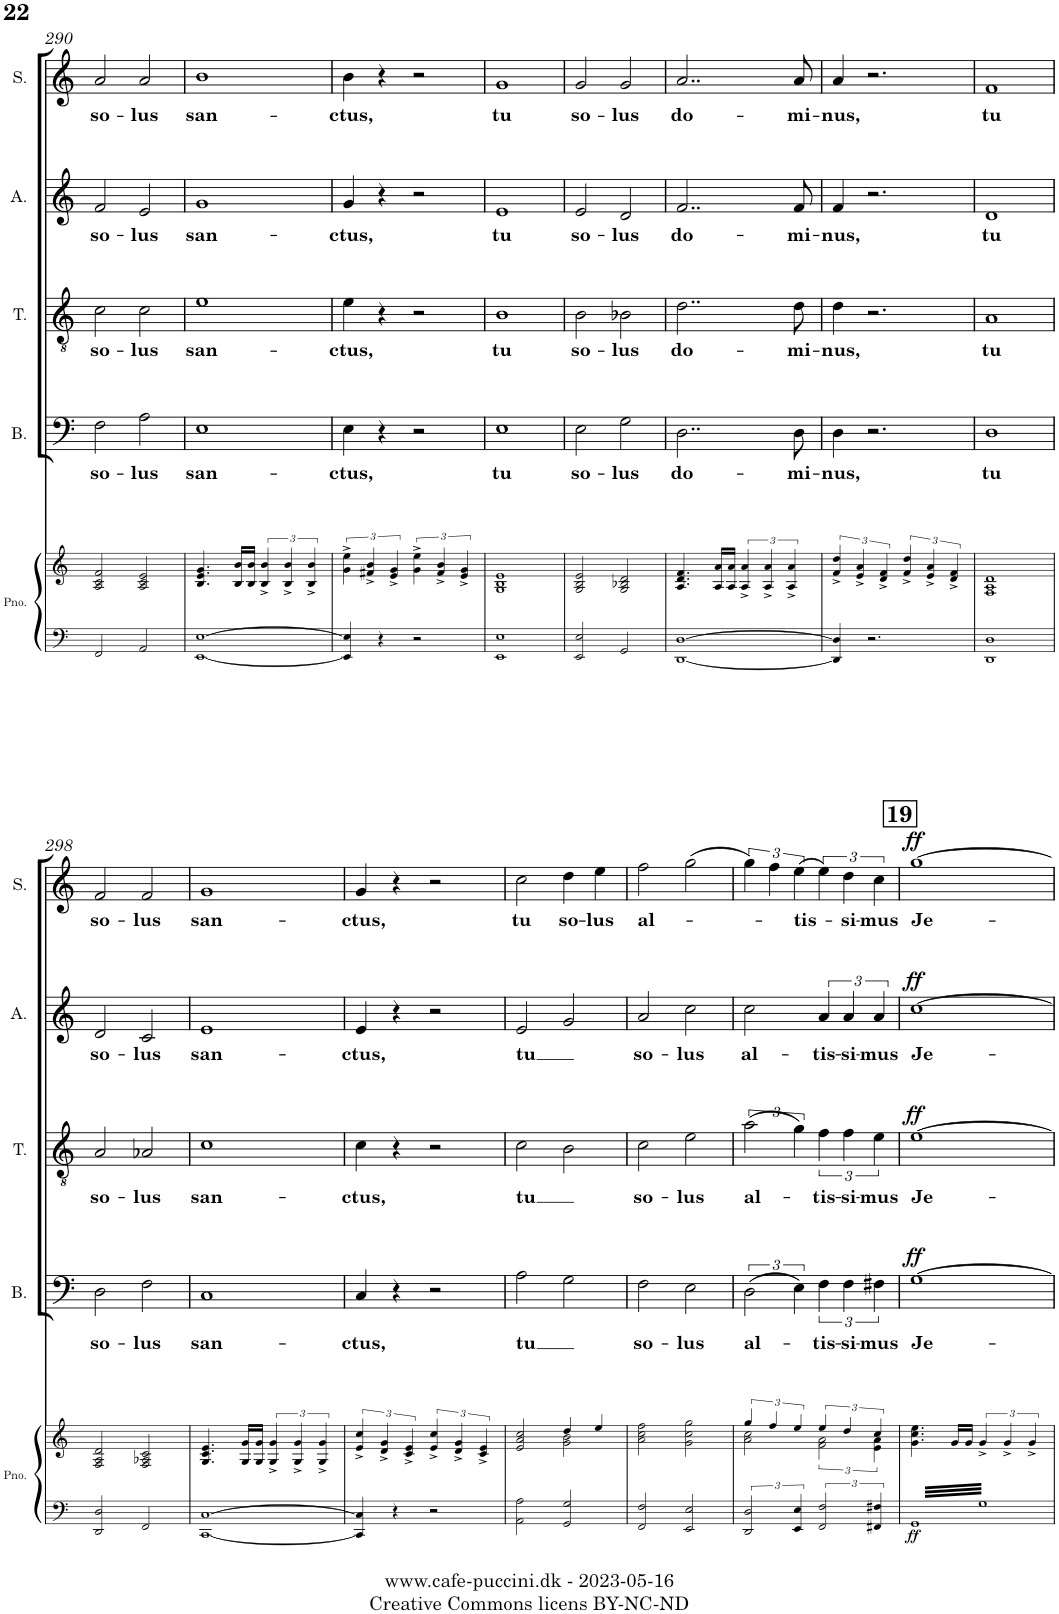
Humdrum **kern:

**kern	**kern	**dynam	**kern	**text	**dynam	**kern	**text	**dynam	**kern	**text	**dynam	**kern	**text	**dynam
*part5	*part5	*part5	*part4	*part4	*part4	*part3	*part3	*part3	*part2	*part2	*part2	*part1	*part1	*part1
*staff6	*staff5	*staff5/6	*staff4	*staff4	*staff4	*staff3	*staff3	*staff3	*staff2	*staff2	*staff2	*staff1	*staff1	*staff1
*I"Piano	*	*	*I"Bass	*	*	*I"Tenor	*	*	*I"Alto	*	*	*I"Soprano	*	*
*I'Pno.	*	*	*I'B.	*	*	*I'T.	*	*	*I'A.	*	*	*I'S.	*	*
!!LO:PB:g=z
*clefF4	*clefG2	*	*clefF4	*	*	*clefGv2	*	*	*clefG2	*	*	*clefG2	*	*
*k[]	*k[]	*	*k[]	*	*	*k[]	*	*	*k[]	*	*	*k[]	*	*
*M2/2	*M2/2	*	*M2/2	*	*	*M2/2	*	*	*M2/2	*	*	*M2/2	*	*
*met(c|)	*met(c|)	*	*met(c|)	*	*	*met(c|)	*	*	*met(c|)	*	*	*met(c|)	*	*
=290	=290	=290	=290	=290	=290	=290	=290	=290	=290	=290	=290	=290	=290	=290
!	!	!	!	!LO:LY:b	!	!	!LO:LY:b	!	!	!LO:LY:b	!	!	!LO:LY:b	!
2FF/	2A/ 2c/ 2f/	.	2F\	so-	.	2c\	so-	.	2f/	so-	.	2a/	so-	.
!	!	!	!	!LO:LY:b	!	!	!LO:LY:b	!	!	!LO:LY:b	!	!	!LO:LY:b	!
2AA/	2A/ 2c/ 2e/	.	2A\	-lus	.	2c\	-lus	.	2e/	-lus	.	2a/	-lus	.
=291	=291	=291	=291	=291	=291	=291	=291	=291	=291	=291	=291	=291	=291	=291
!	!	!	!	!LO:LY:b	!	!	!LO:LY:b	!	!	!LO:LY:b	!	!	!LO:LY:b	!
[1EE [1E	4.B/ 4.e/ 4.g/	.	1E	san-	.	1e	san-	.	1g	san-	.	1b	san-	.
.	16B/ 16b/LL	.	.	.	.	.	.	.	.	.	.	.	.	.
.	16B/ 16b/JJ	.	.	.	.	.	.	.	.	.	.	.	.	.
.	6B/^ 6b/^	.	.	.	.	.	.	.	.	.	.	.	.	.
.	6B/^ 6b/^	.	.	.	.	.	.	.	.	.	.	.	.	.
.	6B/^ 6b/^	.	.	.	.	.	.	.	.	.	.	.	.	.
=292	=292	=292	=292	=292	=292	=292	=292	=292	=292	=292	=292	=292	=292	=292
!	!	!	!	!LO:LY:b	!	!	!LO:LY:b	!	!	!LO:LY:b	!	!	!LO:LY:b	!
4EE/] 4E/]	6g\^ 6ee\^	.	4E\	-ctus,	.	4e\	-ctus,	.	4g/	-ctus,	.	4b\	-ctus,	.
.	6f#X/^ 6b/^	.	.	.	.	.	.	.	.	.	.	.	.	.
4r	.	.	4r	.	.	4r	.	.	4r	.	.	4r	.	.
.	6e/^ 6g/^	.	.	.	.	.	.	.	.	.	.	.	.	.
2r	6g\^ 6ee\^	.	2r	.	.	2r	.	.	2r	.	.	2r	.	.
.	6f#/^ 6b/^	.	.	.	.	.	.	.	.	.	.	.	.	.
.	6e/^ 6g/^	.	.	.	.	.	.	.	.	.	.	.	.	.
=293	=293	=293	=293	=293	=293	=293	=293	=293	=293	=293	=293	=293	=293	=293
!	!	!	!	!LO:LY:b	!	!	!LO:LY:b	!	!	!LO:LY:b	!	!	!LO:LY:b	!
1EE 1E	1G 1B 1e	.	1E	tu	.	1B	tu	.	1e	tu	.	1g	tu	.
=294	=294	=294	=294	=294	=294	=294	=294	=294	=294	=294	=294	=294	=294	=294
!	!	!	!	!LO:LY:b	!	!	!LO:LY:b	!	!	!LO:LY:b	!	!	!LO:LY:b	!
2EE/ 2E/	2G/ 2B/ 2e/	.	2E\	so-	.	2B\	so-	.	2e/	so-	.	2g/	so-	.
!	!	!	!	!LO:LY:b	!	!	!LO:LY:b	!	!	!LO:LY:b	!	!	!LO:LY:b	!
2GG/	2G/ 2B-X/ 2d/	.	2G\	-lus	.	2B-X\	-lus	.	2d/	-lus	.	2g/	-lus	.
=295	=295	=295	=295	=295	=295	=295	=295	=295	=295	=295	=295	=295	=295	=295
!	!	!	!	!LO:LY:b	!	!	!LO:LY:b	!	!	!LO:LY:b	!	!	!LO:LY:b	!
[1DD [1D	4.A/ 4.d/ 4.f/	.	2..D\	do-	.	2..d\	do-	.	2..f/	do-	.	2..a/	do-	.
.	16A/ 16a/LL	.	.	.	.	.	.	.	.	.	.	.	.	.
.	16A/ 16a/JJ	.	.	.	.	.	.	.	.	.	.	.	.	.
.	6A/^ 6a/^	.	.	.	.	.	.	.	.	.	.	.	.	.
.	6A/^ 6a/^	.	.	.	.	.	.	.	.	.	.	.	.	.
.	6A/^ 6a/^	.	.	.	.	.	.	.	.	.	.	.	.	.
!	!	!	!	!LO:LY:b	!	!	!LO:LY:b	!	!	!LO:LY:b	!	!	!LO:LY:b	!
.	.	.	8D\	-mi-	.	8d\	-mi-	.	8f/	-mi-	.	8a/	-mi-	.
=296	=296	=296	=296	=296	=296	=296	=296	=296	=296	=296	=296	=296	=296	=296
!	!	!	!	!LO:LY:b	!	!	!LO:LY:b	!	!	!LO:LY:b	!	!	!LO:LY:b	!
4DD/] 4D/]	6f/^ 6dd/^	.	4D\	-nus,	.	4d\	-nus,	.	4f/	-nus,	.	4a/	-nus,	.
.	6e/^ 6a/^	.	.	.	.	.	.	.	.	.	.	.	.	.
2.r	.	.	2.r	.	.	2.r	.	.	2.r	.	.	2.r	.	.
.	6d/^ 6f/^	.	.	.	.	.	.	.	.	.	.	.	.	.
.	6f/^ 6dd/^	.	.	.	.	.	.	.	.	.	.	.	.	.
.	6e/^ 6a/^	.	.	.	.	.	.	.	.	.	.	.	.	.
.	6d/^ 6f/^	.	.	.	.	.	.	.	.	.	.	.	.	.
=297	=297	=297	=297	=297	=297	=297	=297	=297	=297	=297	=297	=297	=297	=297
!	!	!	!	!LO:LY:b	!	!	!LO:LY:b	!	!	!LO:LY:b	!	!	!LO:LY:b	!
1DD 1D	1F 1A 1d	.	1D	tu	.	1A	tu	.	1d	tu	.	1f	tu	.
!!LO:LB:g=z
=298	=298	=298	=298	=298	=298	=298	=298	=298	=298	=298	=298	=298	=298	=298
!	!	!	!	!LO:LY:b	!	!	!LO:LY:b	!	!	!LO:LY:b	!	!	!LO:LY:b	!
2DD/ 2D/	2F/ 2A/ 2d/	.	2D\	so-	.	2A/	so-	.	2d/	so-	.	2f/	so-	.
!	!	!	!	!LO:LY:b	!	!	!LO:LY:b	!	!	!LO:LY:b	!	!	!LO:LY:b	!
2FF/	2F/ 2A-X/ 2c/	.	2F\	-lus	.	2A-X/	-lus	.	2c/	-lus	.	2f/	-lus	.
=299	=299	=299	=299	=299	=299	=299	=299	=299	=299	=299	=299	=299	=299	=299
!	!	!	!	!LO:LY:b	!	!	!LO:LY:b	!	!	!LO:LY:b	!	!	!LO:LY:b	!
[1CC [1C	4.G/ 4.c/ 4.e/	.	1C	san-	.	1c	san-	.	1e	san-	.	1g	san-	.
.	16G/ 16g/LL	.	.	.	.	.	.	.	.	.	.	.	.	.
.	16G/ 16g/JJ	.	.	.	.	.	.	.	.	.	.	.	.	.
.	6G/^ 6g/^	.	.	.	.	.	.	.	.	.	.	.	.	.
.	6G/^ 6g/^	.	.	.	.	.	.	.	.	.	.	.	.	.
.	6G/^ 6g/^	.	.	.	.	.	.	.	.	.	.	.	.	.
=300	=300	=300	=300	=300	=300	=300	=300	=300	=300	=300	=300	=300	=300	=300
!	!	!	!	!LO:LY:b	!	!	!LO:LY:b	!	!	!LO:LY:b	!	!	!LO:LY:b	!
4CC/] 4C/]	6e/^ 6cc/^	.	4C/	-ctus,	.	4c\	-ctus,	.	4e/	-ctus,	.	4g/	-ctus,	.
.	6d/^ 6g/^	.	.	.	.	.	.	.	.	.	.	.	.	.
4r	.	.	4r	.	.	4r	.	.	4r	.	.	4r	.	.
.	6c/^ 6e/^	.	.	.	.	.	.	.	.	.	.	.	.	.
2r	6e/^ 6cc/^	.	2r	.	.	2r	.	.	2r	.	.	2r	.	.
.	6d/^ 6g/^	.	.	.	.	.	.	.	.	.	.	.	.	.
.	6c/^ 6e/^	.	.	.	.	.	.	.	.	.	.	.	.	.
=301	=301	=301	=301	=301	=301	=301	=301	=301	=301	=301	=301	=301	=301	=301
*	*^	*	*	*	*	*	*	*	*	*	*	*	*	*
!	!	!	!	!	!LO:LY:b	!	!	!LO:LY:b	!	!	!LO:LY:b	!	!	!LO:LY:b	!
2AA\ 2A\	2e/ 2a/ 2cc/	2ryy	.	2A\	tu	.	2c\	tu	.	2e/	tu	.	2cc\	tu	.
!	!	!	!	!	!	!	!	!	!	!	!	!	!	!LO:LY:b	!
2GG/ 2G/	4dd/	2g\ 2b\	.	2G\	.	.	2B\	.	.	2g/	.	.	4dd\	so-	.
!	!	!	!	!	!	!	!	!	!	!	!	!	!	!LO:LY:b	!
.	4ee/	.	.	.	.	.	.	.	.	.	.	.	4ee\	-lus	.
*	*v	*v	*	*	*	*	*	*	*	*	*	*	*	*	*
=302	=302	=302	=302	=302	=302	=302	=302	=302	=302	=302	=302	=302	=302	=302
!	!	!	!	!LO:LY:b	!	!	!LO:LY:b	!	!	!LO:LY:b	!	!	!LO:LY:b	!
2FF/ 2F/	2a\ 2cc\ 2ff\	.	2F\	so-	.	2c\	so-	.	2a/	so-	.	2ff\	al-	.
!	!	!	!	!LO:LY:b	!	!	!LO:LY:b	!	!	!LO:LY:b	!	!	!	!
2EE/ 2E/	2g\ 2cc\ 2gg\	.	2E\	-lus	.	2e\	-lus	.	2cc\	-lus	.	(2gg\	.	.
=303	=303	=303	=303	=303	=303	=303	=303	=303	=303	=303	=303	=303	=303	=303
*	*^	*	*	*	*	*	*	*	*	*	*	*	*	*
!	!	!	!	!	!LO:LY:b	!	!	!LO:LY:b	!	!	!LO:LY:b	!	!	!	!
3DD/ 3D/	6gg/	2a\ 2cc\	.	(3D\	al-	.	(3a\	al-	.	2cc\	al-	.	6gg\)	.	.
.	6ff/	.	.	.	.	.	.	.	.	.	.	.	6ff\	.	.
!	!	!	!	!	!	!	!	!	!	!	!	!	!	!LO:LY:b	!
6EE/ 6E/	6ee/	.	.	6E\)	.	.	6g\)	.	.	.	.	.	(6ee\	-tis-	.
!	!	!	!	!	!LO:LY:b	!	!	!LO:LY:b	!	!	!LO:LY:b	!	!	!	!
3FF/ 3F/	6ee/	3f\ 3a\	.	6F\	-tis-	.	6f\	-tis-	.	6a/	-tis-	.	6ee\)	.	.
!	!	!	!	!	!LO:LY:b	!	!	!LO:LY:b	!	!	!LO:LY:b	!	!	!LO:LY:b	!
.	6dd/	.	.	6F\	-si-	.	6f\	-si-	.	6a/	-si-	.	6dd\	-si-	.
!	!	!	!	!	!LO:LY:b	!	!	!LO:LY:b	!	!	!LO:LY:b	!	!	!LO:LY:b	!
6FF#X/ 6F#X/	6cc/	6e\ 6a\	.	6F#X\	-mus	.	6e\	-mus	.	6a/	-mus	.	6cc\	-mus	.
=304	=304	=304	=304	=304	=304	=304	=304	=304	=304	=304	=304	=304	=304	=304	=304
!	!	!	!LO:DY:b=2	!	!LO:LY:b	!LO:DY:a	!	!LO:LY:b	!LO:DY:a	!	!LO:LY:b	!LO:DY:a	!	!LO:LY:b	!LO:DY:a
*	*v	*v	*	*	*	*	*	*	*	*	*	*	*	*	*
3.GG	4.g\ 4.cc\ 4.ee\	ff	[1G	Je-	ff	[1e	Je-	ff	[1cc	Je-	ff	[1gg	Je-	ff
.	16g/LL	.	.	.	.	.	.	.	.	.	.	.	.	.
.	16g/JJ	.	.	.	.	.	.	.	.	.	.	.	.	.
3.G	6g^/	.	.	.	.	.	.	.	.	.	.	.	.	.
.	6g^/	.	.	.	.	.	.	.	.	.	.	.	.	.
.	6g^</	.	.	.	.	.	.	.	.	.	.	.	.	.
=	=	=	=	=	=	=	=	=	=	=	=	=	=	=
*-	*-	*-	*-	*-	*-	*-	*-	*-	*-	*-	*-	*-	*-	*-
